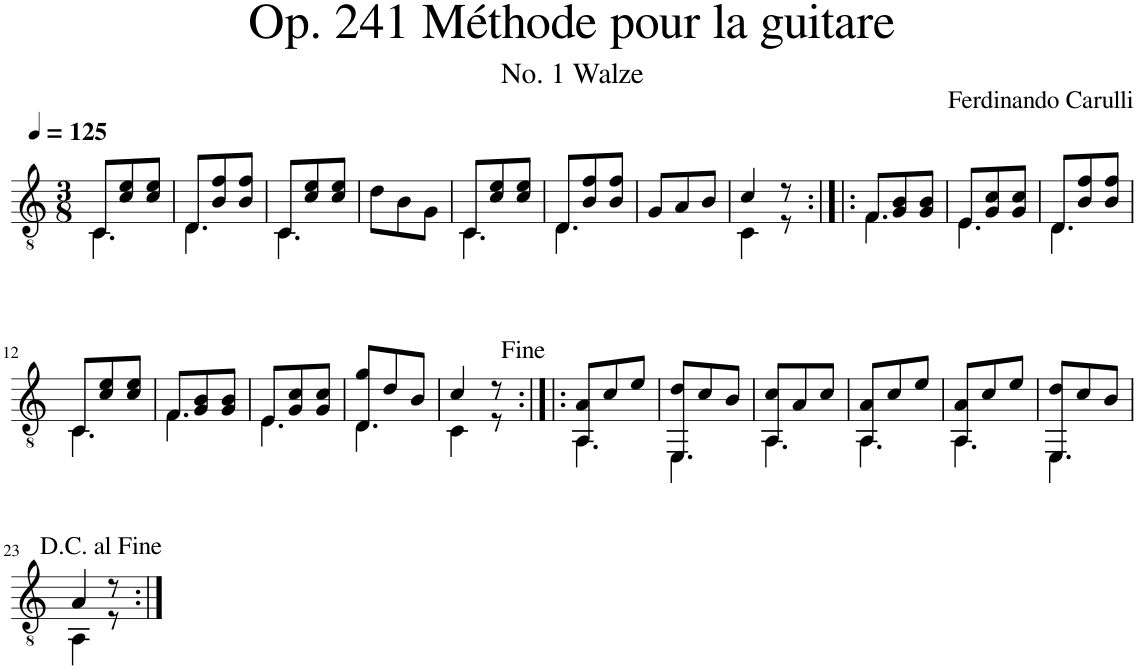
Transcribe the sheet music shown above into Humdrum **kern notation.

**kern
*part1
*staff1
*I"Classical Guitar
*I'Guit.
*clefGv2
*k[]
*M3/8
*MM125
=1
*^
8C/L	4.C\
8c/ 8e/	.
8c/ 8e/J	.
=2	=2
8D/L	4.D\
8B/ 8f/	.
8B/ 8f/J	.
=3	=3
8C/L	4.C\
8c/ 8e/	.
8c/ 8e/J	.
*v	*v
=4
8d\L
8B\
8G\J
=5
*^
8C/L	4.C\
8c/ 8e/	.
8c/ 8e/J	.
=6	=6
8D/L	4.D\
8B/ 8f/	.
8B/ 8f/J	.
*v	*v
=7
8G/L
8A/
8B/J
=8
*^
4c/	4C\
8r	8r
=9:|!|:	=9:|!|:
8F/L	4.F\
8G/ 8B/	.
8G/ 8B/J	.
=10	=10
8E/L	4.E\
8G/ 8c/	.
8G/ 8c/J	.
=11	=11
8D/L	4.D\
8B/ 8f/	.
8B/ 8f/J	.
!!LO:LB:g=z	!!
=12	=12
8C/L	4.C\
8c/ 8e/	.
8c/ 8e/J	.
=13	=13
8F/L	4.F\
8G/ 8B/	.
8G/ 8B/J	.
=14	=14
8E/L	4.E\
8G/ 8c/	.
8G/ 8c/J	.
=15	=15
8D/ 8g/L	4.D\
8d/	.
8B/J	.
=16	=16
4c/	4C\
8r	8r
=17:|!|:	=17:|!|:
8AA/ 8A/L	4.AA\
8c/	.
8e/J	.
=18	=18
8EE/ 8d/L	4.EE\
8c/	.
8B/J	.
=19	=19
8AA/ 8c/L	4.AA\
8A/	.
8c/J	.
=20	=20
8AA/ 8A/L	4.AA\
8c/	.
8e/J	.
=21	=21
8AA/ 8A/L	4.AA\
8c/	.
8e/J	.
=22	=22
8EE/ 8d/L	4.EE\
8c/	.
8B/J	.
!!LO:LB:g=z	!!
=23	=23
4A/	4AA\
8r	8r
*v	*v
=:|!
*-
